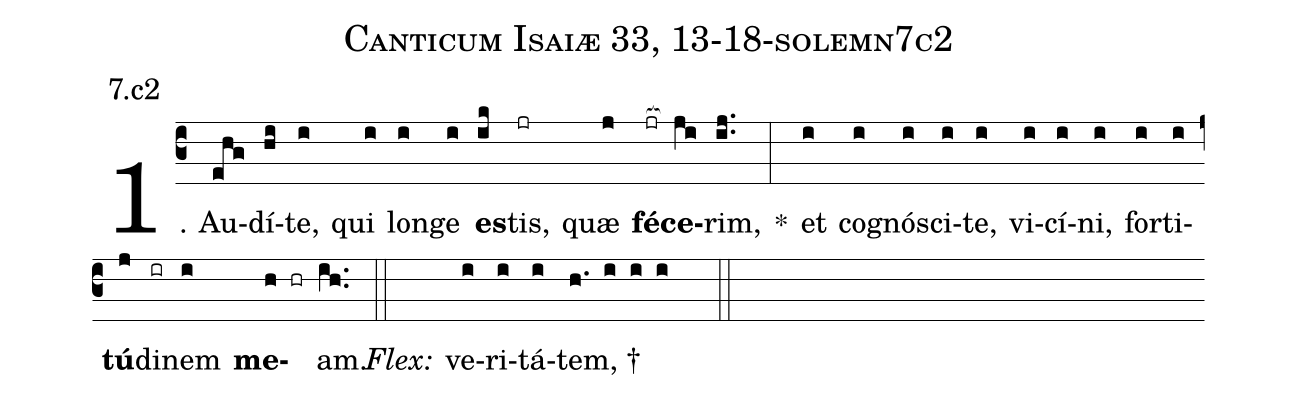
name: Canticum Isaiæ 33, 13-18-solemn7c2;
annotation: 7.c2;
%%
(c3)1. Au(ehg)dí(hi)te,(i) qui(i) lon(i)ge(i) <b>es</b>(ik)tis,(jr) quæ(j) <b>fé</b>(jr[ocb:1{])<b>ce</b>(ji[ocb:0}])rim,(ij..) *(:) et(i) co(i)gnó(i)sci(i)te,(i) vi(i)cí(i)ni,(i) for(i)ti(i)<b>tú</b>(j)di(ir)nem(i) <b>me</b>(h hr)am.(ih..) (::)
<i>Flex:</i>()  ve(i)ri(i)tá(i)tem, †(h. i i i  ::)
